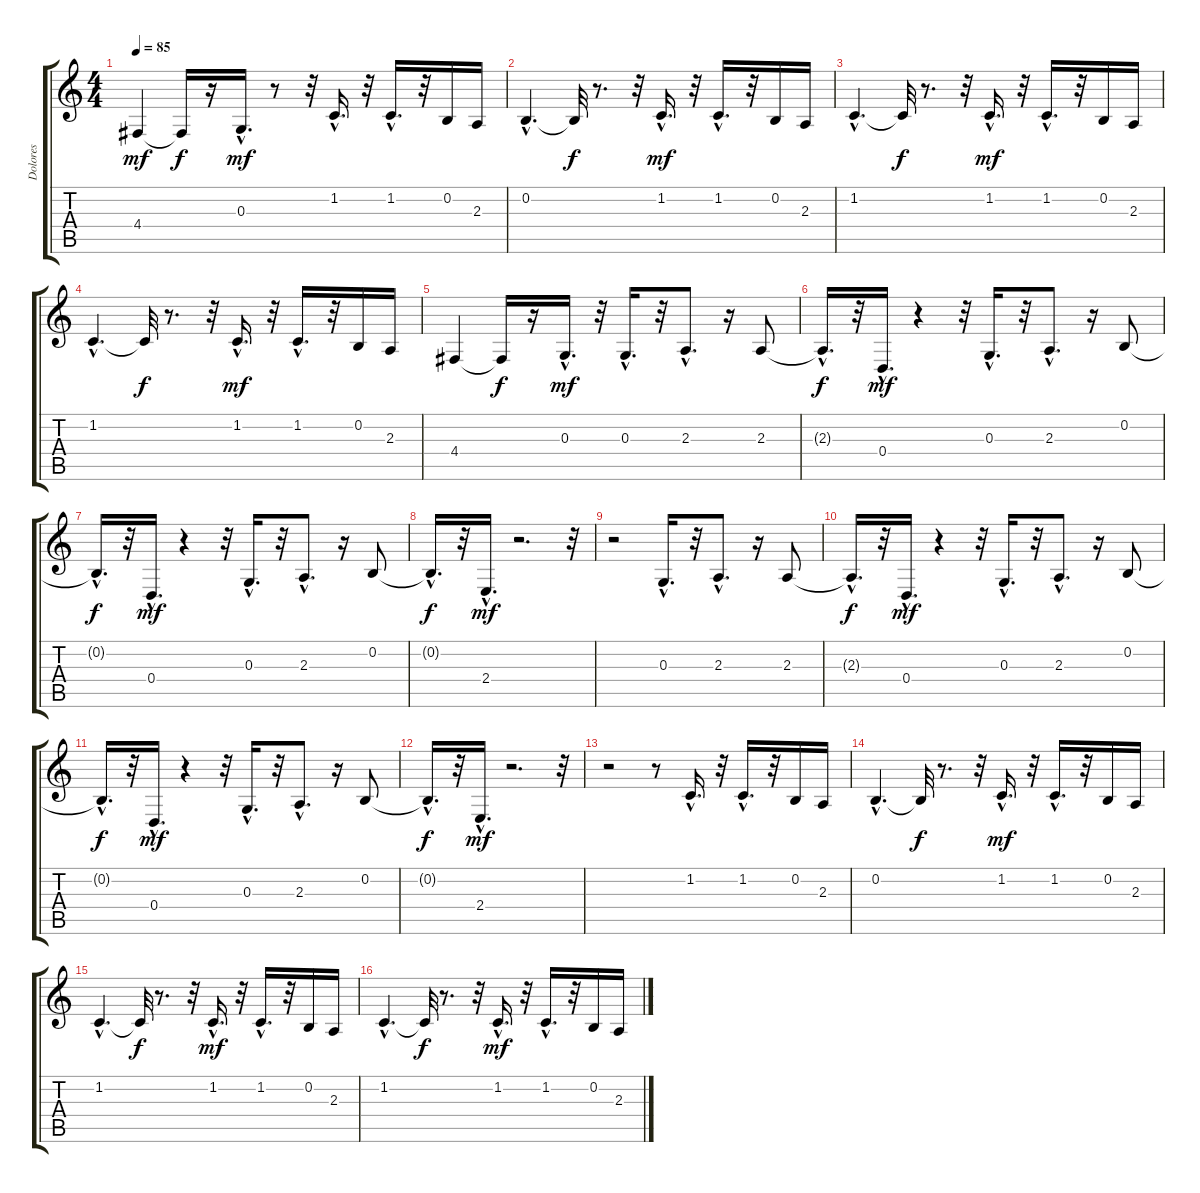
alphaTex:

\track ("Dolores" "Dolores") {instrument panflute}
\staff {score tabs}
\tuning (E4 B3 G3 D3 A2 E2) {hide}
\ts (4 4)
\tempo 85
\clef g2
\ks c
4.4.4{dy mf} 4.4{t}.16{dy f} r.16 0.3{hac}.16{d dy mf} r.8 r.32 1.2{hac}.16{d} r.32 1.2{hac}.16{d} r.32 0.2.16 2.3.16 |
0.2{hac}.4{d} 0.2{t}.32{dy f} r.8{d} r.32 1.2{hac}.16{d dy mf} r.32 1.2{hac}.16{d} r.32 0.2.16 2.3.16 |
1.2{hac}.4{d} 1.2{t}.32{dy f} r.8{d} r.32 1.2{hac}.16{d dy mf} r.32 1.2{hac}.16{d} r.32 0.2.16 2.3.16 |
1.2{hac}.4{d} 1.2{t}.32{dy f} r.8{d} r.32 1.2{hac}.16{d dy mf} r.32 1.2{hac}.16{d} r.32 0.2.16 2.3.16 |
4.4.4 4.4{t}.16{dy f} r.16 0.3{hac}.16{d dy mf} r.32 0.3{hac}.16{d} r.32 2.3{hac}.8{d} r.16 2.3.8 |
2.3{hac t}.16{d dy f} r.32 0.4{hac}.16{d dy mf} r.4 r.32 0.3{hac}.16{d} r.32 2.3{hac}.8{d} r.16 0.2.8 |
0.2{hac t}.16{d dy f} r.32 0.4{hac}.16{d dy mf} r.4 r.32 0.3{hac}.16{d} r.32 2.3{hac}.8{d} r.16 0.2.8 |
0.2{hac t}.16{d dy f} r.32 2.4{hac}.16{d dy mf} r.2{d} r.32 |
r.2 0.3{hac}.16{d} r.32 2.3{hac}.8{d} r.16 2.3.8 |
2.3{hac t}.16{d dy f} r.32 0.4{hac}.16{d dy mf} r.4 r.32 0.3{hac}.16{d} r.32 2.3{hac}.8{d} r.16 0.2.8 |
0.2{hac t}.16{d dy f} r.32 0.4{hac}.16{d dy mf} r.4 r.32 0.3{hac}.16{d} r.32 2.3{hac}.8{d} r.16 0.2.8 |
0.2{hac t}.16{d dy f} r.32 2.4{hac}.16{d dy mf} r.2{d} r.32 |
r.2 r.8 1.2{hac}.16{d} r.32 1.2{hac}.16{d} r.32 0.2.16 2.3.16 |
0.2{hac}.4{d} 0.2{t}.32{dy f} r.8{d} r.32 1.2{hac}.16{d dy mf} r.32 1.2{hac}.16{d} r.32 0.2.16 2.3.16 |
1.2{hac}.4{d} 1.2{t}.32{dy f} r.8{d} r.32 1.2{hac}.16{d dy mf} r.32 1.2{hac}.16{d} r.32 0.2.16 2.3.16 |
1.2{hac}.4{d} 1.2{t}.32{dy f} r.8{d} r.32 1.2{hac}.16{d dy mf} r.32 1.2{hac}.16{d} r.32 0.2.16 2.3.16
